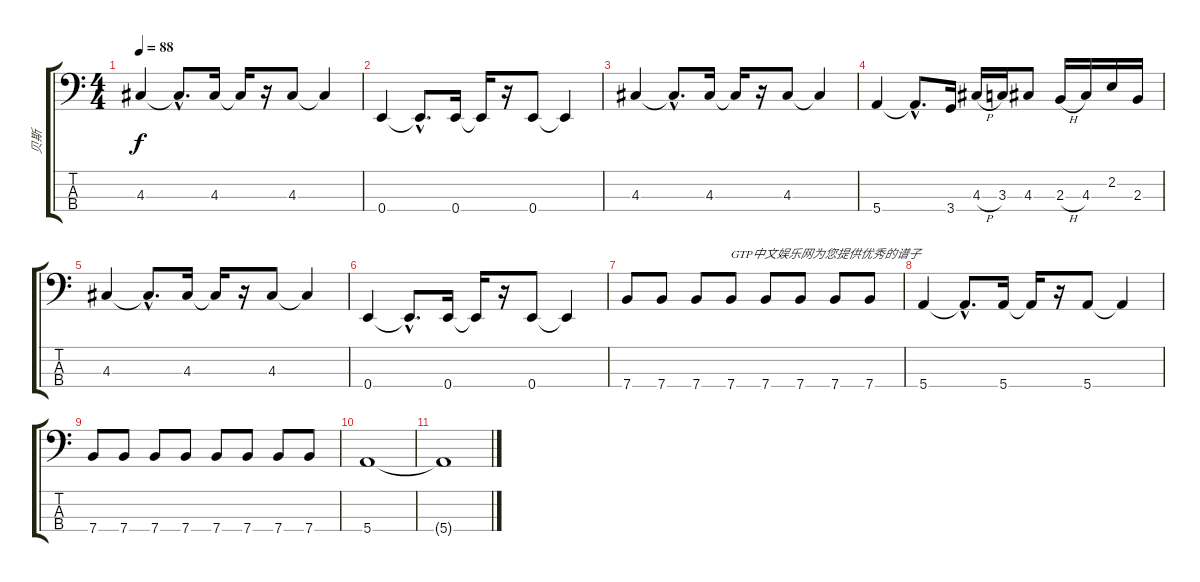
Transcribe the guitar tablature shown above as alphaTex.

\track ("贝斯" "贝斯") {instrument electricbassfinger}
\staff {score tabs}
\tuning (G2 D2 A1 E1) {hide}
\ts (4 4)
\tempo 88
\clef f4
\ks c
4.3.4{dy f} 4.3{hac t}.8{d} 4.3.16 4.3{t}.16 r.16 4.3.8 4.3{t}.4 |
0.4.4 0.4{hac t}.8{d} 0.4.16 0.4{t}.16 r.16 0.4.8 0.4{t}.4 |
4.3.4 4.3{hac t}.8{d} 4.3.16 4.3{t}.16 r.16 4.3.8 4.3{t}.4 |
5.4.4 5.4{hac t}.8{d} 3.4.16 4.3{h}.16 3.3.16 4.3.8 2.3{h}.16 4.3.16 2.2.16 2.3.16 |
4.3.4 4.3{hac t}.8{d} 4.3.16 4.3{t}.16 r.16 4.3.8 4.3{t}.4 |
0.4.4 0.4{hac t}.8{d} 0.4.16 0.4{t}.16 r.16 0.4.8 0.4{t}.4 |
7.4.8 7.4.8 7.4.8 7.4.8{txt "GTP中文娱乐网为您提供优秀的谱子"} 7.4.8 7.4.8 7.4.8 7.4.8 |
5.4.4 5.4{hac t}.8{d} 5.4.16 5.4{t}.16 r.16 5.4.8 5.4{t}.4 |
7.4.8 7.4.8 7.4.8 7.4.8 7.4.8 7.4.8 7.4.8 7.4.8 |
5.4.1 |
5.4{t}.1
